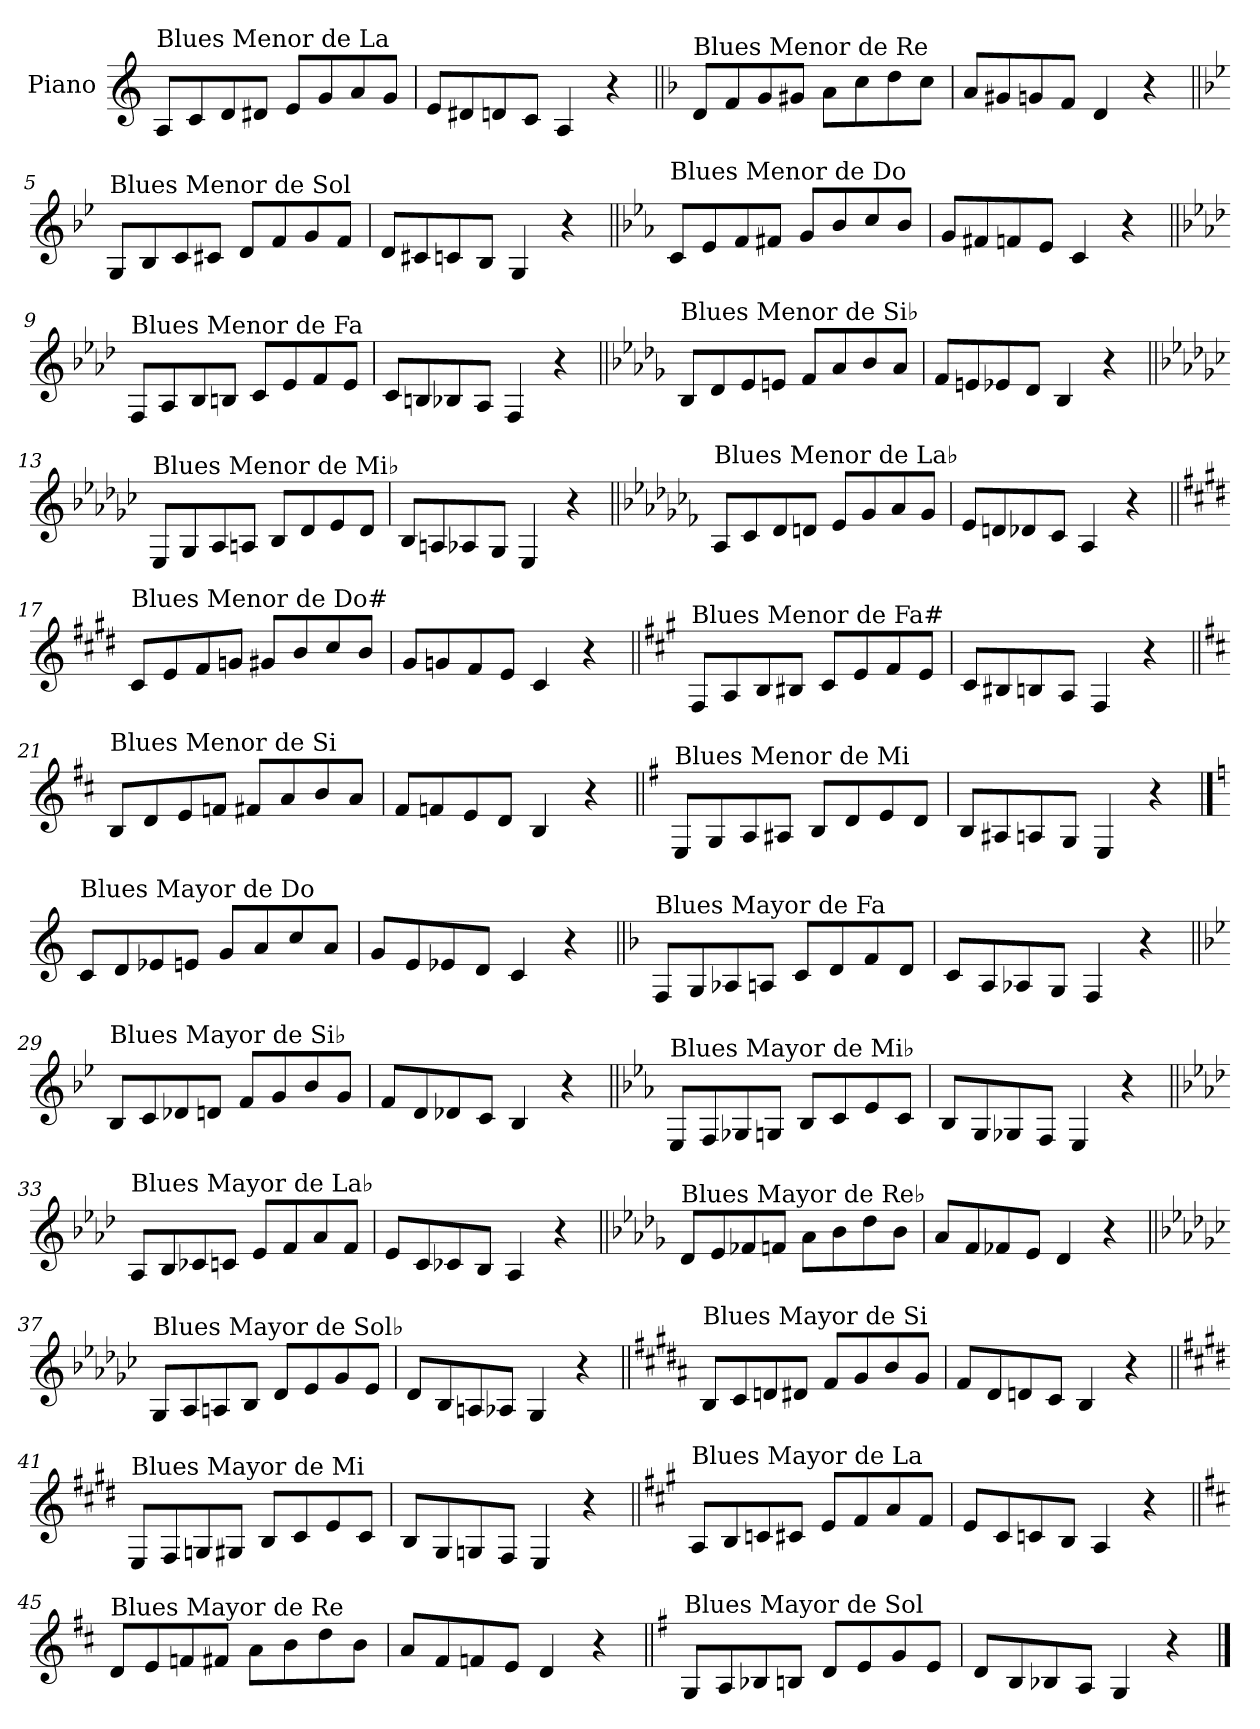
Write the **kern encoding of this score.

**kern
*part1
*staff1
*I"Piano
*I'Pno.
*clefG2
*k[]
=1
!LO:TX:a:t=Blues Menor de La
8A/L
8c/
8d/
8d#X/J
8e/L
8g/
8a/
8g/J
=2
8e/L
8d#X/
8dn/
8c/J
4A/
4r
=3||
*k[b-]
!LO:TX:a:t=Blues Menor de Re
8d/L
8f/
8g/
8g#X/J
8a\L
8cc\
8dd\
8cc\J
=4
8a/L
8g#X/
8gn/
8f/J
4d/
4r
!!LO:LB:g=z
=5||
*k[b-e-]
!LO:TX:a:t=Blues Menor de Sol
8G/L
8B-/
8c/
8c#X/J
8d/L
8f/
8g/
8f/J
=6
8d/L
8c#X/
8cn/
8B-/J
4G/
4r
=7||
*k[b-e-a-]
!LO:TX:a:t=Blues Menor de Do
8c/L
8e-/
8f/
8f#X/J
8g/L
8b-/
8cc/
8b-/J
=8
8g/L
8f#X/
8fn/
8e-/J
4c/
4r
!!LO:LB:g=z
=9||
*k[b-e-a-d-]
!LO:TX:a:t=Blues Menor de Fa
8F/L
8A-/
8B-/
8Bn/J
8c/L
8e-/
8f/
8e-/J
=10
8c/L
8Bn/
8B-X/
8A-/J
4F/
4r
=11||
*k[b-e-a-d-g-]
!LO:TX:a:t=Blues Menor de Si♭
8B-/L
8d-/
8e-/
8en/J
8f/L
8a-/
8b-/
8a-/J
=12
8f/L
8en/
8e-X/
8d-/J
4B-/
4r
!!LO:LB:g=z
=13||
*k[b-e-a-d-g-c-]
!LO:TX:a:t=Blues Menor de Mi♭
8E-/L
8G-/
8A-/
8An/J
8B-/L
8d-/
8e-/
8d-/J
=14
8B-/L
8An/
8A-X/
8G-/J
4E-/
4r
=15||
*k[b-e-a-d-g-c-f-]
!LO:TX:a:t=Blues Menor de La♭
8A-/L
8c-/
8d-/
8dn/J
8e-/L
8g-/
8a-/
8g-/J
=16
8e-/L
8dn/
8d-X/
8c-/J
4A-/
4r
!!LO:LB:g=z
=17||
*k[f#c#g#d#]
!LO:TX:a:t=Blues Menor de Do#
8c#/L
8e/
8f#/
8gn/J
8g#X/L
8b/
8cc#/
8b/J
=18
8g#/L
8gn/
8f#/
8e/J
4c#/
4r
=19||
*k[f#c#g#]
!LO:TX:a:t=Blues Menor de Fa#
8F#/L
8A/
8B/
8B#X/J
8c#/L
8e/
8f#/
8e/J
=20
8c#/L
8B#X/
8Bn/
8A/J
4F#/
4r
!!LO:LB:g=z
=21||
*k[f#c#]
!LO:TX:a:t=Blues Menor de Si
8B/L
8d/
8e/
8fn/J
8f#X/L
8a/
8b/
8a/J
=22
8f#/L
8fn/
8e/
8d/J
4B/
4r
=23||
*k[f#]
!LO:TX:a:t=Blues Menor de Mi
8E/L
8G/
8A/
8A#X/J
8B/L
8d/
8e/
8d/J
=24
8B/L
8A#X/
8An/
8G/J
4E/
4r
!!LO:PB:g=z
==25
*k[]
!LO:TX:a:t=Blues Mayor de Do
8c/L
8d/
8e-X/
8en/J
8g/L
8a/
8cc/
8a/J
=26
8g/L
8e/
8e-X/
8d/J
4c/
4r
=27||
*k[b-]
!LO:TX:a:t=Blues Mayor de Fa
8F/L
8G/
8A-X/
8An/J
8c/L
8d/
8f/
8d/J
=28
8c/L
8A/
8A-X/
8G/J
4F/
4r
!!LO:LB:g=z
=29||
*k[b-e-]
!LO:TX:a:t=Blues Mayor de Si♭
8B-/L
8c/
8d-X/
8dn/J
8f/L
8g/
8b-/
8g/J
=30
8f/L
8d/
8d-X/
8c/J
4B-/
4r
=31||
*k[b-e-a-]
!LO:TX:a:t=Blues Mayor de Mi♭
8E-/L
8F/
8G-X/
8Gn/J
8B-/L
8c/
8e-/
8c/J
=32
8B-/L
8G/
8G-X/
8F/J
4E-/
4r
!!LO:LB:g=z
=33||
*k[b-e-a-d-]
!LO:TX:a:t=Blues Mayor de La♭
8A-/L
8B-/
8c-X/
8cn/J
8e-/L
8f/
8a-/
8f/J
=34
8e-/L
8c/
8c-X/
8B-/J
4A-/
4r
=35||
*k[b-e-a-d-g-]
!LO:TX:a:t=Blues Mayor de Re♭
8d-/L
8e-/
8f-X/
8fn/J
8a-\L
8b-\
8dd-\
8b-\J
=36
8a-/L
8f/
8f-X/
8e-/J
4d-/
4r
!!LO:LB:g=z
=37||
*k[b-e-a-d-g-c-]
!LO:TX:a:t=Blues Mayor de Sol♭
8G-/L
8A-/
8An/
8B-/J
8d-/L
8e-/
8g-/
8e-/J
=38
8d-/L
8B-/
8An/
8A-X/J
4G-/
4r
=39||
*k[f#c#g#d#a#]
!LO:TX:a:t=Blues Mayor de Si
8B/L
8c#/
8dn/
8d#X/J
8f#/L
8g#/
8b/
8g#/J
=40
8f#/L
8d#/
8dn/
8c#/J
4B/
4r
!!LO:LB:g=z
=41||
*k[f#c#g#d#]
!LO:TX:a:t=Blues Mayor de Mi
8E/L
8F#/
8Gn/
8G#X/J
8B/L
8c#/
8e/
8c#/J
=42
8B/L
8G#/
8Gn/
8F#/J
4E/
4r
=43||
*k[f#c#g#]
!LO:TX:a:t=Blues Mayor de La
8A/L
8B/
8cn/
8c#X/J
8e/L
8f#/
8a/
8f#/J
=44
8e/L
8c#/
8cn/
8B/J
4A/
4r
!!LO:LB:g=z
=45||
*k[f#c#]
!LO:TX:a:t=Blues Mayor de Re
8d/L
8e/
8fn/
8f#X/J
8a\L
8b\
8dd\
8b\J
=46
8a/L
8f#/
8fn/
8e/J
4d/
4r
=47||
*k[f#]
!LO:TX:a:t=Blues Mayor de Sol
8G/L
8A/
8B-X/
8Bn/J
8d/L
8e/
8g/
8e/J
=48
8d/L
8B/
8B-X/
8A/J
4G/
4r
==
*-
